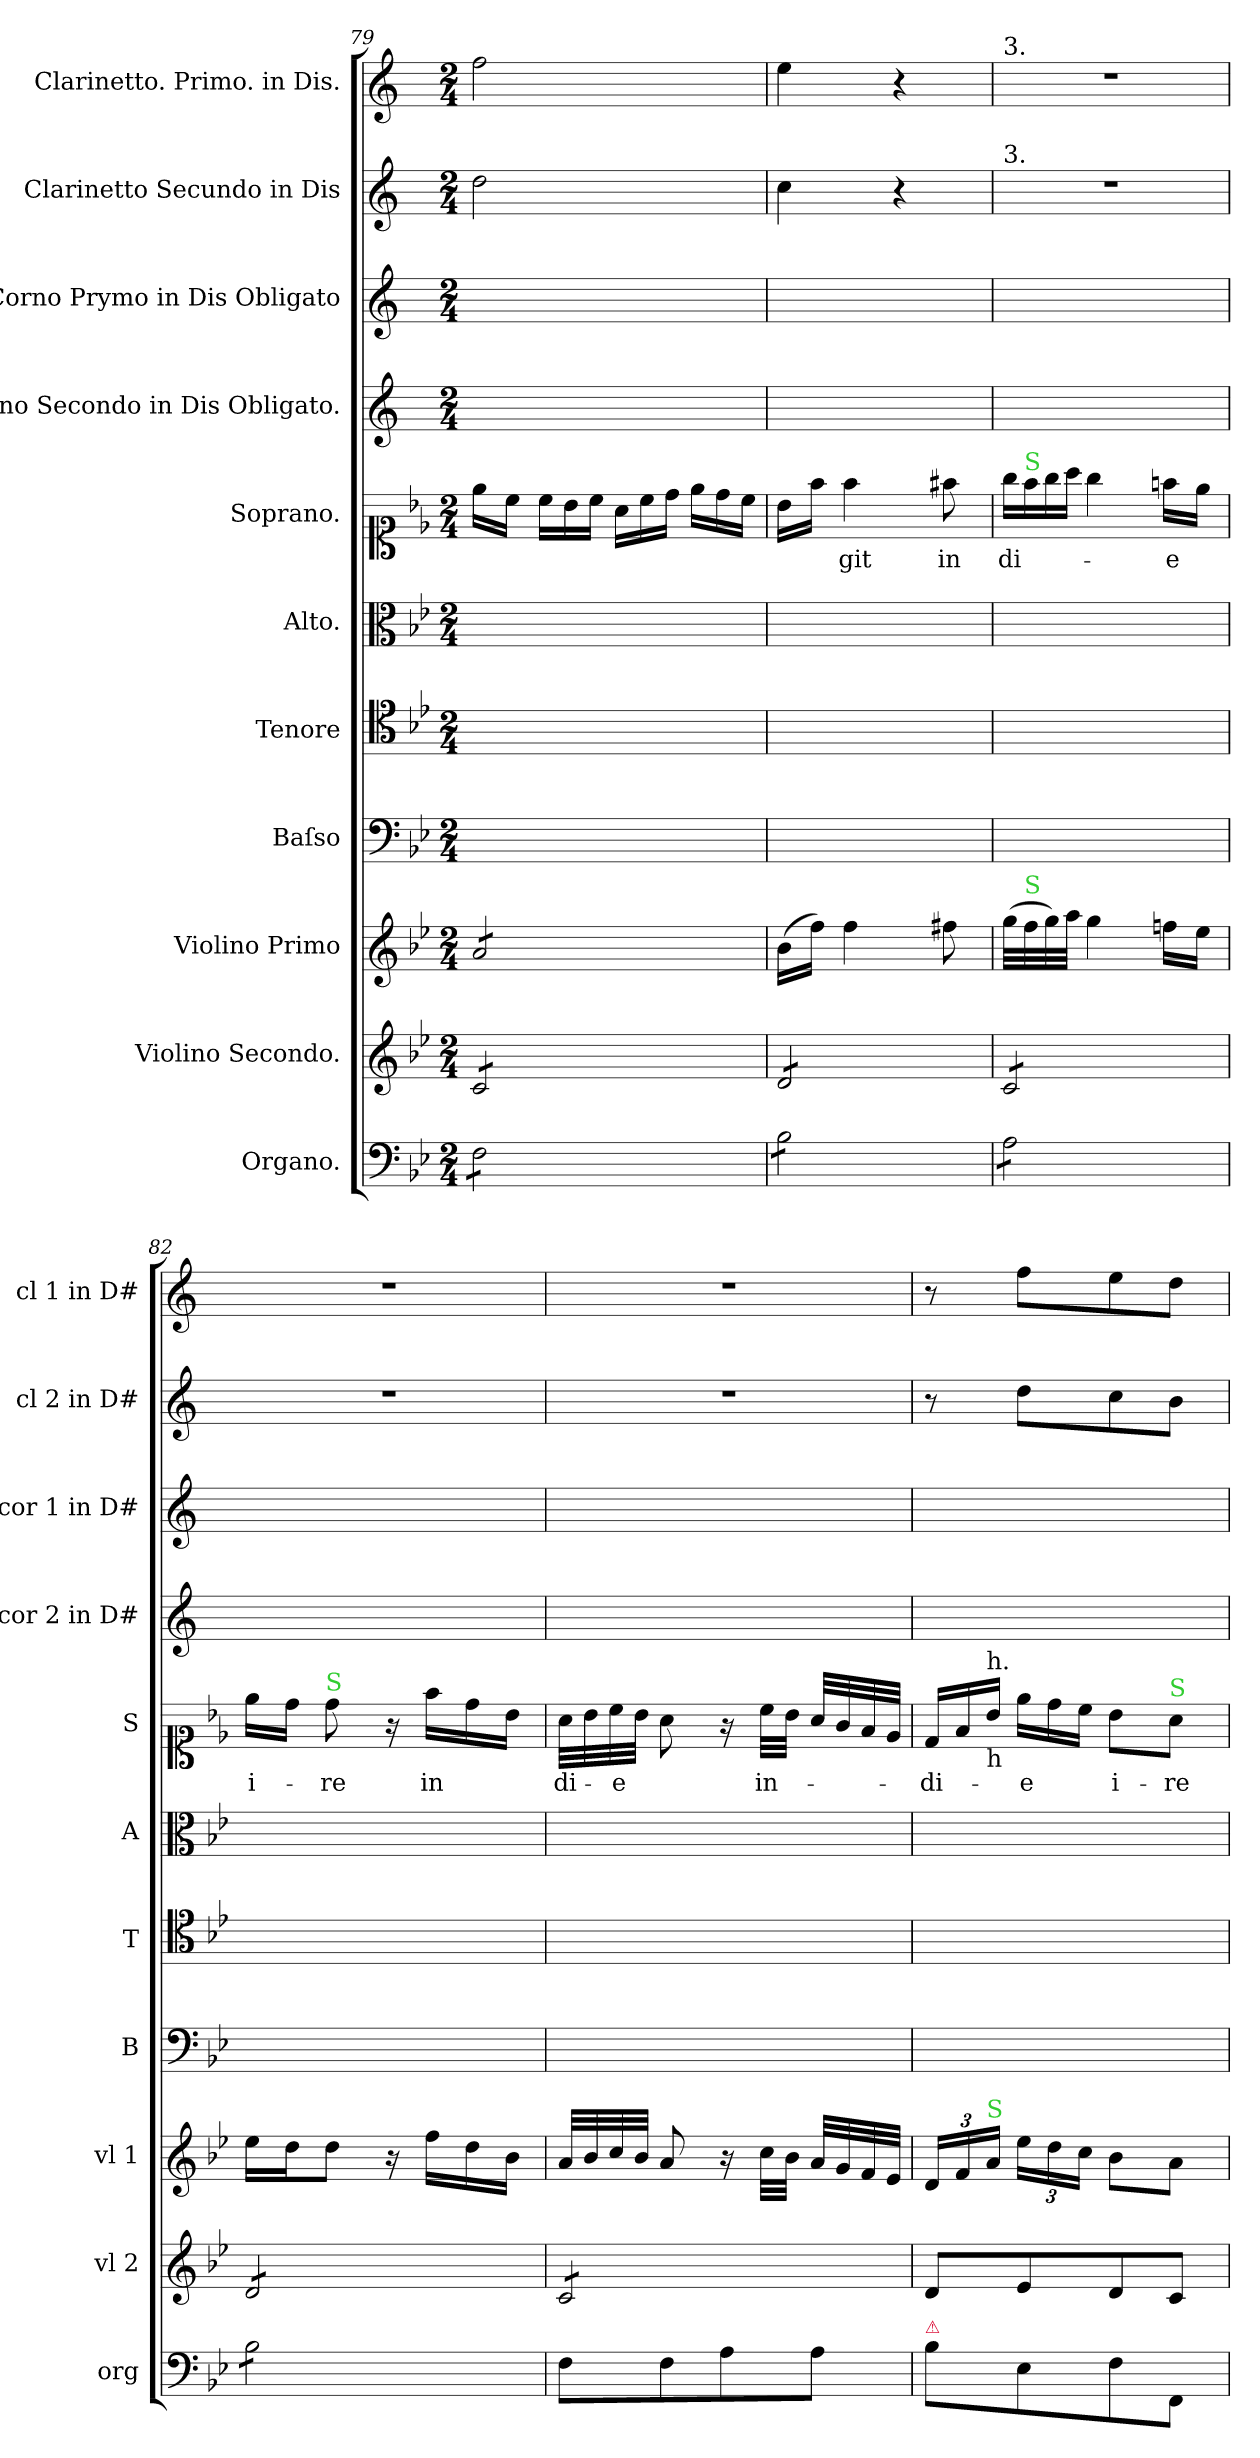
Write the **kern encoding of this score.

**kern	**kern	**kern	**kern	**kern	**kern	**kern	**text	**kern	**kern	**kern	**kern
*part11	*part10	*part9	*part8	*part7	*part6	*part5	*part5	*part4	*part3	*part2	*part1
*staff11	*staff10	*staff9	*staff8	*staff7	*staff6	*staff5	*staff5	*staff4	*staff3	*staff2	*staff1
*I"Organo.	*I"Violino Secondo.	*I"Violino Primo	*I"Baſso	*I"Tenore	*I"Alto.	*I"Soprano.	*	*I"Corno Secondo in Dis Obligato.	*I"Corno Prymo in Dis Obligato	*I"Clarinetto Secundo in Dis	*I"Clarinetto. Primo. in Dis.
*I'org	*I'vl 2	*I'vl 1	*I'B	*I'T	*I'A	*I'S	*	*I'cor 2 in D#	*I'cor 1 in D#	*I'cl 2 in D#	*I'cl 1 in D#
*clefF4	*clefG2	*clefG2	*clefF4	*clefC4	*clefC3	*clefC1	*	*clefG2	*clefG2	*clefG2	*clefG2
*	*	*	*	*	*	*	*	*ITrd5c9	*ITrd5c9	*ITrd1c2	*ITrd1c2
*k[b-e-]	*k[b-e-]	*k[b-e-]	*k[b-e-]	*k[b-e-]	*k[b-e-]	*k[b-e-]	*	*k[b-e-a-]	*k[b-e-a-]	*k[b-e-]	*k[b-e-]
*M2/4	*M2/4	*M2/4	*M2/4	*M2/4	*M2/4	*M2/4	*	*M2/4	*M2/4	*M2/4	*M2/4
=79	=79	=79	=79	=79	=79	=79	=79	=79	=79	=79	=79
*tremolo	*	*	*	*	*	*	*	*	*	*	*
*	*tremolo	*	*	*	*	*	*	*	*	*	*
*	*	*tremolo	*	*	*	*	*	*	*	*	*
8F\L	8c/L	8a/L	2ryy	2ryy	2ryy	16ee-\LL	.	2ryy	2ryy	2cc\	2ee-\
.	.	.	.	.	.	16cc\JJ	.	.	.	.	.
*	*	*	*	*	*	*Xtuplet	*	*	*	*	*
8F\	8c/	8a/	.	.	.	24cc\LL	.	.	.	.	.
.	.	.	.	.	.	24b-\	.	.	.	.	.
.	.	.	.	.	.	24cc\JJ	.	.	.	.	.
8F\	8c/	8a/	.	.	.	24a\LL	.	.	.	.	.
.	.	.	.	.	.	24cc\	.	.	.	.	.
.	.	.	.	.	.	24dd\JJ	.	.	.	.	.
8F\J	8c/J	8a/J	.	.	.	24ee-\LL	.	.	.	.	.
*	*	*Xtremolo	*	*	*	*	*	*	*	*	*
.	.	.	.	.	.	24dd\	.	.	.	.	.
.	.	.	.	.	.	24cc\JJ	.	.	.	.	.
=80	=80	=80	=80	=80	=80	=80	=80	=80	=80	=80	=80
8B-\L	8d/L	(16b-\LL	2ryy	2ryy	2ryy	16b-\LL	.	2ryy	2ryy	4b-\	4dd\
.	.	16ff\JJ)	.	.	.	16ff\JJ	.	.	.	.	.
8B-\	8d/	4ff\	.	.	.	4ff\	-git	.	.	.	.
8B-\	8d/	.	.	.	.	.	.	.	.	4r	4r
8B-\J	8d/J	8ff#X\	.	.	.	8ff#X\	in	.	.	.	.
=81	=81	=81	=81	=81	=81	=81	=81	=81	=81	=81	=81
!	!	!	!	!	!	!	!	!	!	!	!LO:TX:a:t=3.
!	!	!	!	!	!	!	!	!	!	!LO:TX:a:t=3.	!
!	!	!	!	!	!	!LO:N:vis=16	!	!	!	!	!
8A\L	8c/L	(32gg\LLL	2ryy	2ryy	2ryy	32gg\LL	di-	2ryy	2ryy	2r	2r
!	!	!	!	!	!	!LO:TX:a:color=limegreen:t=S	!	!	!	!	!
!	!	!LO:TX:a:color=limegreen:t=S	!	!	!	!	!	!	!	!	!
!	!	!	!	!	!	!LO:N:vis=16	!	!	!	!	!
.	.	32ff\	.	.	.	32ff\	.	.	.	.	.
!	!	!	!	!	!	!LO:N:vis=16	!	!	!	!	!
.	.	32gg\)	.	.	.	32gg\	.	.	.	.	.
!	!	!	!	!	!	!LO:N:vis=16	!	!	!	!	!
.	.	32aa\JJJ	.	.	.	32aa\JJ	.	.	.	.	.
8A\	8c/	4gg\	.	.	.	4gg\	.	.	.	.	.
8A\	8c/	.	.	.	.	.	.	.	.	.	.
8A\J	8c/J	16ffn\LL	.	.	.	16ffn\LL	-e	.	.	.	.
.	.	16ee-\JJ	.	.	.	16ee-\JJ	.	.	.	.	.
=82	=82	=82	=82	=82	=82	=82	=82	=82	=82	=82	=82
8B-\L	8d/L	16ee-\LL	2ryy	2ryy	2ryy	16ee-\LL	i-	2ryy	2ryy	2r	2r
.	.	16dd\J	.	.	.	16dd\JJ	.	.	.	.	.
!	!	!	!	!	!	!LO:TX:a:color=limegreen:t=S	!	!	!	!	!
8B-\	8d/	8dd\J	.	.	.	8dd\	-re	.	.	.	.
8B-\	8d/	16r	.	.	.	16r	.	.	.	.	.
.	.	16ff\LL	.	.	.	16ff\LL	in	.	.	.	.
8B-\J	8d/J	16dd\	.	.	.	16dd\	.	.	.	.	.
*Xtremolo	*	*	*	*	*	*	*	*	*	*	*
.	.	16b-\JJ	.	.	.	16b-\JJ	.	.	.	.	.
=83	=83	=83	=83	=83	=83	=83	=83	=83	=83	=83	=83
8F\L	8c/L	32a/LLL	2ryy	2ryy	2ryy	32a\LLL	di-	2ryy	2ryy	2r	2r
.	.	32b-/	.	.	.	32b-\	.	.	.	.	.
.	.	32cc/	.	.	.	32cc\	-e	.	.	.	.
.	.	32b-/JJJ	.	.	.	32b-\JJJ	.	.	.	.	.
8F\	8c/	8a/	.	.	.	8a\	.	.	.	.	.
8A\	8c/	16r	.	.	.	16r	.	.	.	.	.
.	.	32cc\LLL	.	.	.	32cc\LLL	in-	.	.	.	.
.	.	32b-\JJJ	.	.	.	32b-\JJJ	.	.	.	.	.
8A\J	8c/J	32a/LLL	.	.	.	32a/LLL	.	.	.	.	.
*	*Xtremolo	*	*	*	*	*	*	*	*	*	*
.	.	32g/	.	.	.	32g/	.	.	.	.	.
.	.	32f/	.	.	.	32f/	.	.	.	.	.
.	.	32e-/JJJ	.	.	.	32e-/JJJ	.	.	.	.	.
=84	=84	=84	=84	=84	=84	=84	=84	=84	=84	=84	=84
!LO:TX:a:color=crimson:t=⚠	!	!	!	!	!	!	!	!	!	!	!
8B-\L	8d/L	24d/LL	2ryy	2ryy	2ryy	24d/LL	-di-	2ryy	2ryy	8r	8r
.	.	24f/	.	.	.	24f/	.	.	.	.	.
!	!	!	!	!	!	!LO:TX:b:t=h	!	!	!	!	!
!	!	!	!	!	!	!LO:TX:a:t=h.	!	!	!	!	!
!	!	!LO:TX:a:color=limegreen:t=S	!	!	!	!	!	!	!	!	!
.	.	24a/JJ	.	.	.	24b-/JJ	.	.	.	.	.
8E-\	8e-/	24ee-\LL	.	.	.	24ee-\LL	-e	.	.	8cc\L	8ee-\L
.	.	24dd\	.	.	.	24dd\	.	.	.	.	.
.	.	24cc\JJ	.	.	.	24cc\JJ	.	.	.	.	.
8F\	8d/	8b-\L	.	.	.	8b-\L	i-	.	.	8b-\	8dd\
!	!	!	!	!	!	!LO:TX:a:color=limegreen:t=S	!	!	!	!	!
8FF/J	8c/J	8a\J	.	.	.	8a\J	-re	.	.	8a\J	8cc\J
=	=	=	=	=	=	=	=	=	=	=	=
*-	*-	*-	*-	*-	*-	*-	*-	*-	*-	*-	*-
